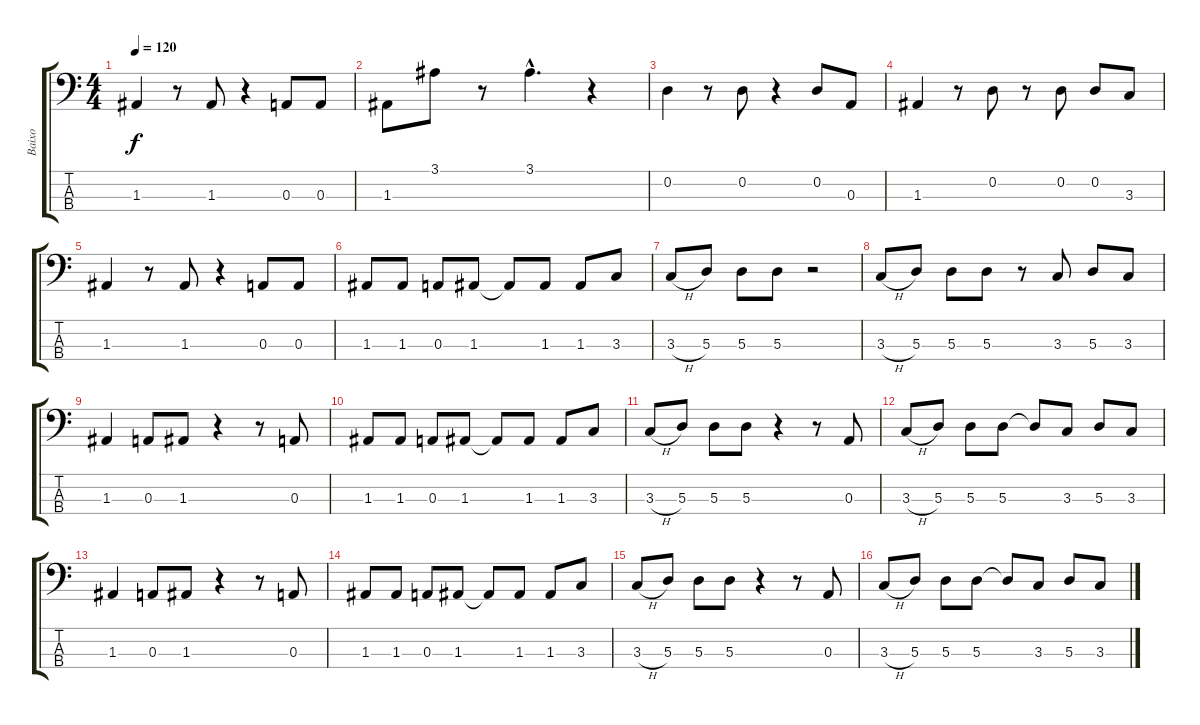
\track ("Baixo" "Baixo") {instrument electricbasspick}
\staff {score tabs}
\tuning (G2 D2 A1 E1) {hide}
\ts (4 4)
\tempo 120
\clef f4
\ks c
1.3.4{dy f} r.8 1.3.8 r.4 0.3.8 0.3.8 |
1.3.8 3.1.8 r.8 3.1{hac}.4{d} r.4 |
0.2.4 r.8 0.2.8 r.4 0.2.8 0.3.8 |
1.3.4 r.8 0.2.8 r.8 0.2.8 0.2.8 3.3.8 |
1.3.4 r.8 1.3.8 r.4 0.3.8 0.3.8 |
1.3.8 1.3.8 0.3.8 1.3.8 1.3{t}.8 1.3.8 1.3.8 3.3.8 |
3.3{h}.8 5.3.8 5.3.8 5.3.8 r.2 |
3.3{h}.8 5.3.8 5.3.8 5.3.8 r.8 3.3.8 5.3.8 3.3.8 |
1.3.4 0.3.8 1.3.8 r.4 r.8 0.3.8 |
1.3.8 1.3.8 0.3.8 1.3.8 1.3{t}.8 1.3.8 1.3.8 3.3.8 |
3.3{h}.8 5.3.8 5.3.8 5.3.8 r.4 r.8 0.3.8 |
3.3{h}.8 5.3.8 5.3.8 5.3.8 5.3{t}.8 3.3.8 5.3.8 3.3.8 |
1.3.4 0.3.8 1.3.8 r.4 r.8 0.3.8 |
1.3.8 1.3.8 0.3.8 1.3.8 1.3{t}.8 1.3.8 1.3.8 3.3.8 |
3.3{h}.8 5.3.8 5.3.8 5.3.8 r.4 r.8 0.3.8 |
3.3{h}.8 5.3.8 5.3.8 5.3.8 5.3{t}.8 3.3.8 5.3.8 3.3.8
